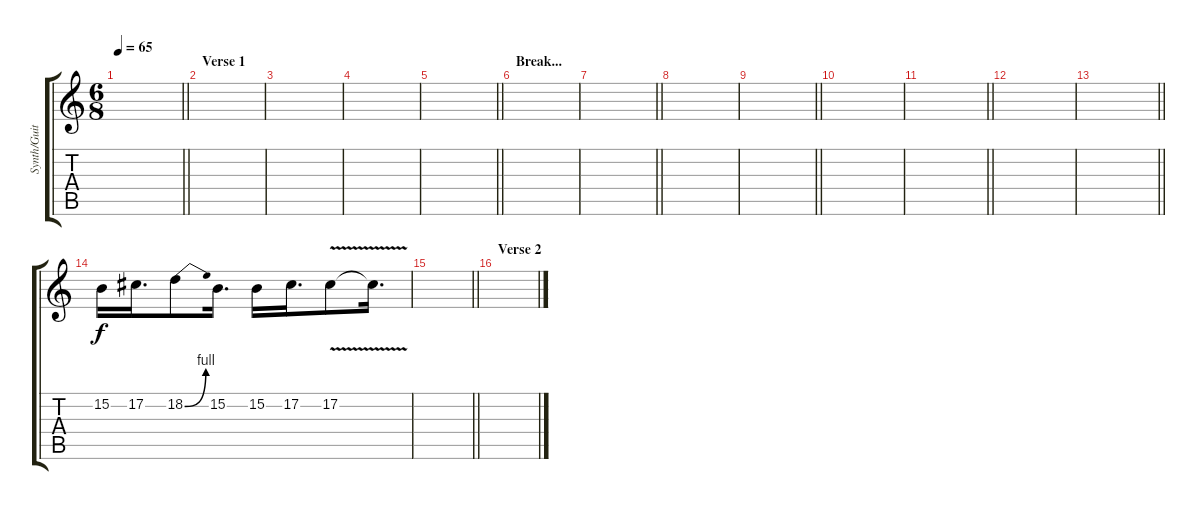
\track ("Synth/Guitar and piano fills" "Synth/Guit") {instrument lead1square}
\staff {score tabs}
\tuning (Db4 Ab3 E3 B2 Gb2 Db2) {hide}
\ts (6 8)
\tempo 65
\clef g2
\barLineRight lightlight
\ks c
|
\section ("" "Verse 1")
|
|
|
\barLineRight lightlight
|
\section ("" "Break...")
|
\barLineRight lightlight
|
|
\barLineRight lightlight
|
|
\barLineRight lightlight
|
|
\barLineRight lightlight
|
15.2.16{instrument distortionguitar} 17.2.16{d} 18.2{be (bend 0 0 60 4)}.8 15.2.16{d} 15.2.16 17.2.16{d} 17.2{v}.8 17.2{t}.16{d} |
\barLineRight lightlight
|
\section ("" "Verse 2")
